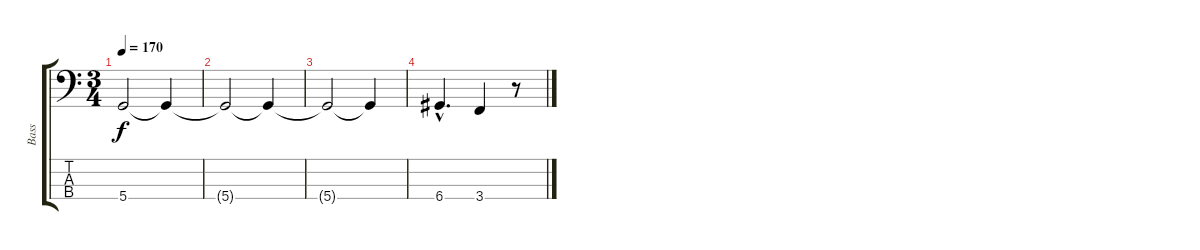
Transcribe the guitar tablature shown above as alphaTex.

\track ("Bass" "Bass") {instrument electricbasspick}
\staff {score tabs}
\tuning (F2 C2 G1 D1) {hide}
\ts (3 4)
\tempo 170
\clef f4
\ks c
5.4.2{dy f} 5.4{t}.4 |
5.4{t}.2 5.4{t}.4 |
5.4{t}.2 5.4{t}.4 |
6.4{hac}.4{d} 3.4.4 r.8
